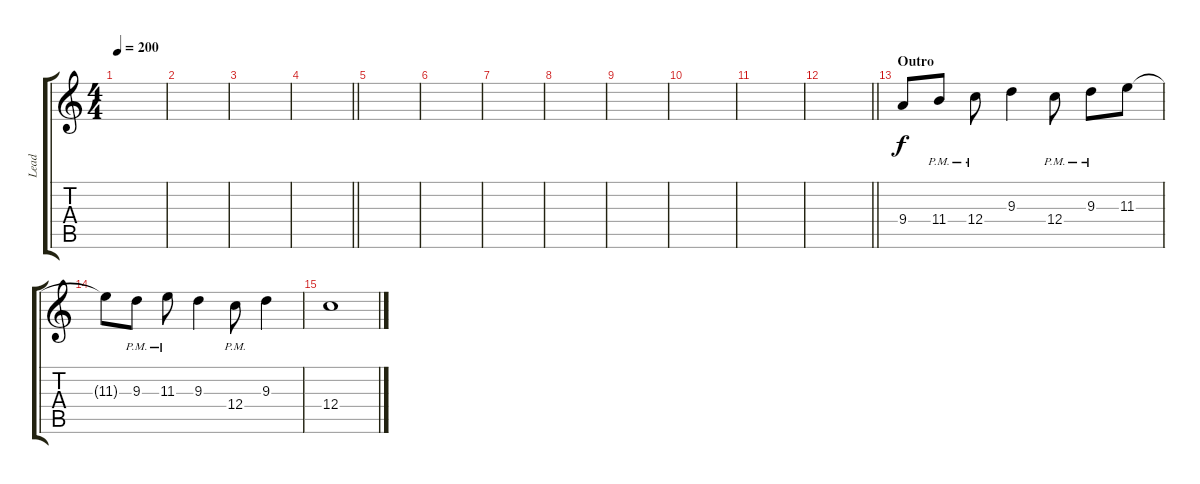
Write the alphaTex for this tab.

\track ("Lead" "Lead") {instrument overdrivenguitar}
\staff {score tabs}
\tuning (D4 A3 F3 C3 G2 D2) {hide}
\ts (4 4)
\tempo 200
\clef g2
\ks c
|
|
|
\barLineRight lightlight
|
|
|
|
|
|
|
|
\barLineRight lightlight
|
\section ("" "Outro")
9.4.8 11.4{pm}.8 12.4{pm}.8 9.3.4 12.4{pm}.8 9.3{pm}.8 11.3.8 |
11.3{t}.8 9.3{pm}.8 11.3{pm}.8 9.3.4 12.4{pm}.8 9.3.4 |
12.4.1
